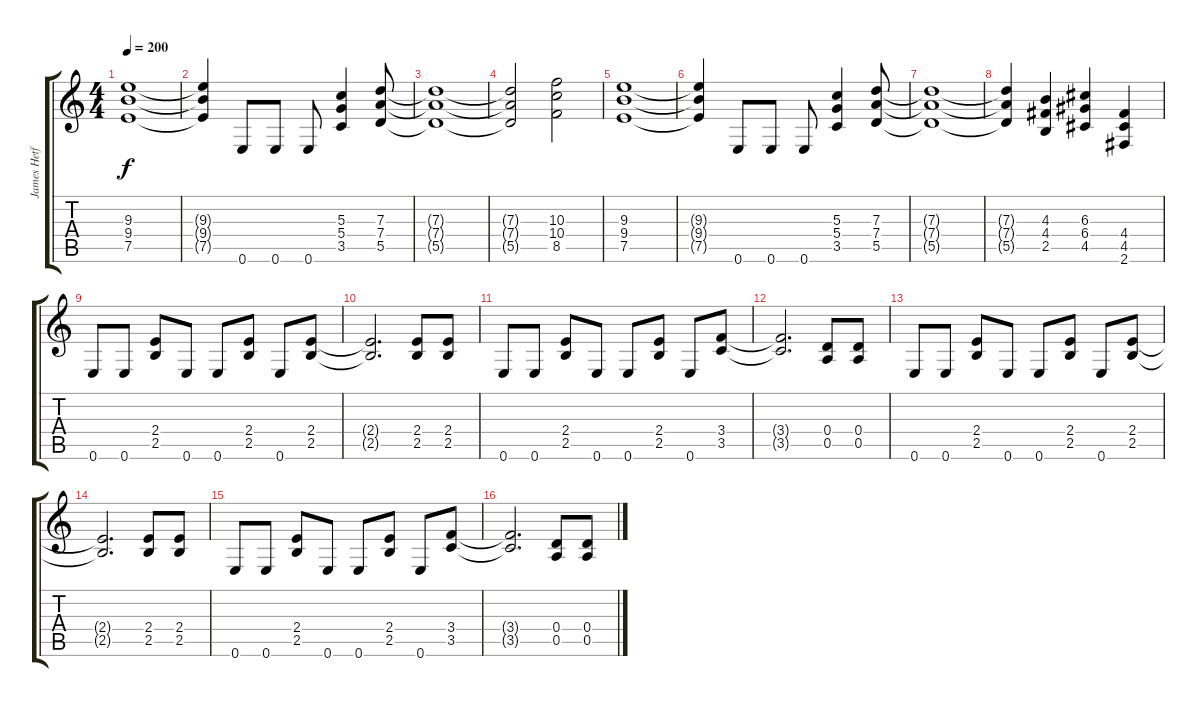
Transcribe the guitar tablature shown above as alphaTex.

\track ("James Hetfield (Guitar)" "James Hetf") {instrument distortionguitar}
\staff {score tabs}
\tuning (E4 B3 G3 D3 A2 E2) {hide}
\ts (4 4)
\tempo 200
\clef g2
\ks c
(9.3 9.4 7.5).1{dy f} |
(9.3{t} 9.4{t} 7.5{t}).4 0.6.8 0.6.8 0.6.8 (5.3 5.4 3.5).4 (7.3 7.4 5.5).8 |
(7.3{t} 7.4{t} 5.5{t}).1 |
(7.3{t} 7.4{t} 5.5{t}).2 (10.3 10.4 8.5).2 |
(9.3 9.4 7.5).1 |
(9.3{t} 9.4{t} 7.5{t}).4 0.6.8 0.6.8 0.6.8 (5.3 5.4 3.5).4 (7.3 7.4 5.5).8 |
(7.3{t} 7.4{t} 5.5{t}).1 |
(7.3{t} 7.4{t} 5.5{t}).4 (4.3 4.4 2.5).4 (6.3 6.4 4.5).4 (4.4 4.5 2.6).4 |
0.6.8 0.6.8 (2.4 2.5).8 0.6.8 0.6.8 (2.4 2.5).8 0.6.8 (2.4 2.5).8 |
(2.4{t} 2.5{t}).2{d} (2.4 2.5).8 (2.4 2.5).8 |
0.6.8 0.6.8 (2.4 2.5).8 0.6.8 0.6.8 (2.4 2.5).8 0.6.8 (3.4 3.5).8 |
(3.4{t} 3.5{t}).2{d} (0.4 0.5).8 (0.4 0.5).8 |
0.6.8 0.6.8 (2.4 2.5).8 0.6.8 0.6.8 (2.4 2.5).8 0.6.8 (2.4 2.5).8 |
(2.4{t} 2.5{t}).2{d} (2.4 2.5).8 (2.4 2.5).8 |
0.6.8 0.6.8 (2.4 2.5).8 0.6.8 0.6.8 (2.4 2.5).8 0.6.8 (3.4 3.5).8 |
(3.4{t} 3.5{t}).2{d} (0.4 0.5).8 (0.4 0.5).8
